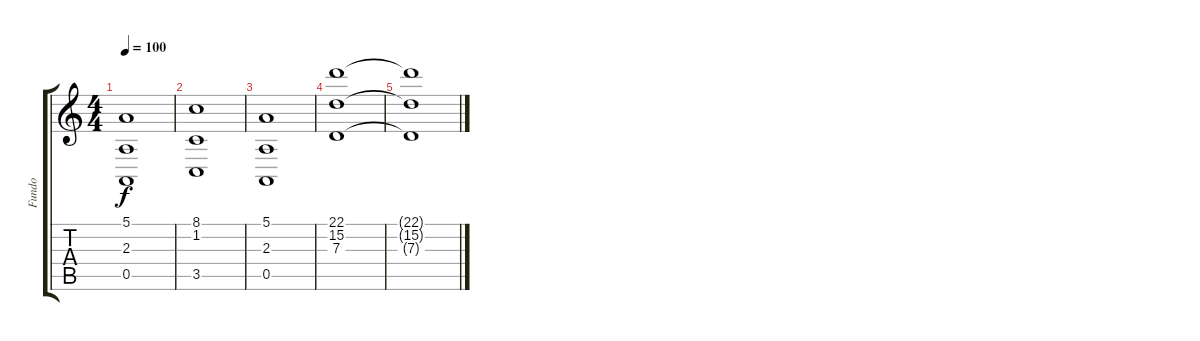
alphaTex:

\track ("Fundo" "Fundo") {instrument synthvoice}
\staff {score tabs}
\tuning (E4 B3 G3 D3 A2 E2) {hide}
\ts (4 4)
\tempo 100
\clef g2
\ks c
(5.1 2.3 0.5).1{dy f} |
(8.1 1.2 3.5).1 |
(5.1 2.3 0.5).1 |
(22.1 15.2 7.3).1 |
(22.1{t} 15.2{t} 7.3{t}).1
